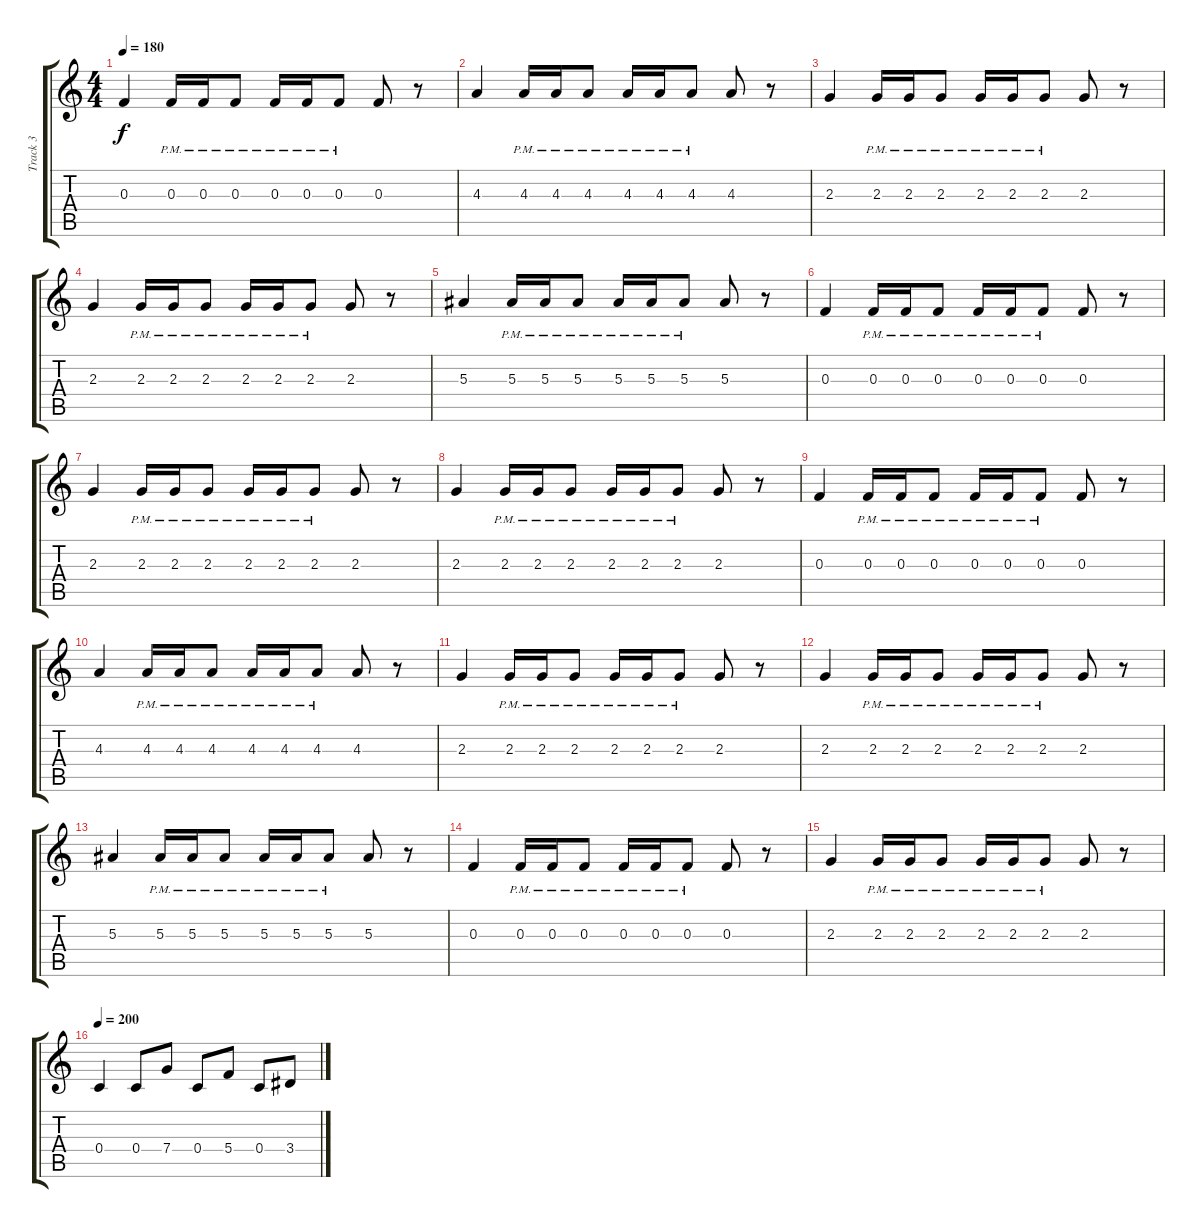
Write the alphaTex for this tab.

\track ("Track 3" "Track 3") {instrument distortionguitar}
\staff {score tabs}
\tuning (D4 A3 F3 C3 G2 C2) {hide}
\ts (4 4)
\tempo 180
\clef g2
\ks c
0.3.4{dy f} 0.3{pm}.16 0.3{pm}.16 0.3{pm}.8 0.3{pm}.16 0.3{pm}.16 0.3{pm}.8 0.3.8 r.8 |
4.3.4 4.3{pm}.16 4.3{pm}.16 4.3{pm}.8 4.3{pm}.16 4.3{pm}.16 4.3{pm}.8 4.3.8 r.8 |
2.3.4 2.3{pm}.16 2.3{pm}.16 2.3{pm}.8 2.3{pm}.16 2.3{pm}.16 2.3{pm}.8 2.3.8 r.8 |
2.3.4 2.3{pm}.16 2.3{pm}.16 2.3{pm}.8 2.3{pm}.16 2.3{pm}.16 2.3{pm}.8 2.3.8 r.8 |
5.3.4 5.3{pm}.16 5.3{pm}.16 5.3{pm}.8 5.3{pm}.16 5.3{pm}.16 5.3{pm}.8 5.3.8 r.8 |
0.3.4 0.3{pm}.16 0.3{pm}.16 0.3{pm}.8 0.3{pm}.16 0.3{pm}.16 0.3{pm}.8 0.3.8 r.8 |
2.3.4 2.3{pm}.16 2.3{pm}.16 2.3{pm}.8 2.3{pm}.16 2.3{pm}.16 2.3{pm}.8 2.3.8 r.8 |
2.3.4 2.3{pm}.16 2.3{pm}.16 2.3{pm}.8 2.3{pm}.16 2.3{pm}.16 2.3{pm}.8 2.3.8 r.8 |
0.3.4 0.3{pm}.16 0.3{pm}.16 0.3{pm}.8 0.3{pm}.16 0.3{pm}.16 0.3{pm}.8 0.3.8 r.8 |
4.3.4 4.3{pm}.16 4.3{pm}.16 4.3{pm}.8 4.3{pm}.16 4.3{pm}.16 4.3{pm}.8 4.3.8 r.8 |
2.3.4 2.3{pm}.16 2.3{pm}.16 2.3{pm}.8 2.3{pm}.16 2.3{pm}.16 2.3{pm}.8 2.3.8 r.8 |
2.3.4 2.3{pm}.16 2.3{pm}.16 2.3{pm}.8 2.3{pm}.16 2.3{pm}.16 2.3{pm}.8 2.3.8 r.8 |
5.3.4 5.3{pm}.16 5.3{pm}.16 5.3{pm}.8 5.3{pm}.16 5.3{pm}.16 5.3{pm}.8 5.3.8 r.8 |
0.3.4 0.3{pm}.16 0.3{pm}.16 0.3{pm}.8 0.3{pm}.16 0.3{pm}.16 0.3{pm}.8 0.3.8 r.8 |
2.3.4 2.3{pm}.16 2.3{pm}.16 2.3{pm}.8 2.3{pm}.16 2.3{pm}.16 2.3{pm}.8 2.3.8 r.8 |
\tempo 200
0.4.4 0.4.8 7.4.8 0.4.8 5.4.8 0.4.8 3.4.8
